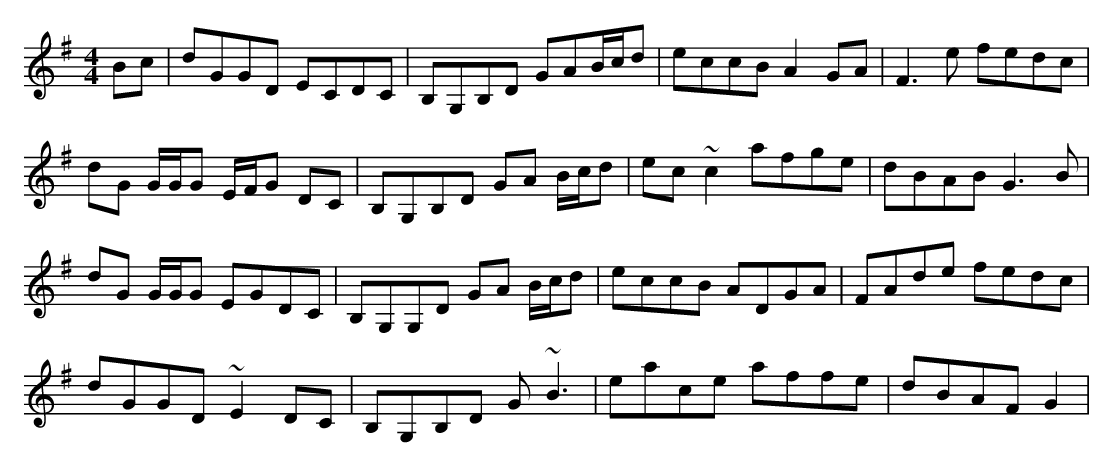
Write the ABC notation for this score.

X:1
M:4/4
K:G
Bc|dGGD ECDC| B,G,B,D GAB/c/d|eccB A2GA|F3e fedc|
dG G/G/G E/F/G DC| B,G,B,D GA B/c/d|ec ~c2 afge| dBAB G3B|
dG G/G/G EGDC| B,G,G,D GA B/c/d|eccB ADGA|FAde fedc|
dGGD ~E2 DC |B,G,B,D G ~B3 | eace affe | dBAF G2 |
